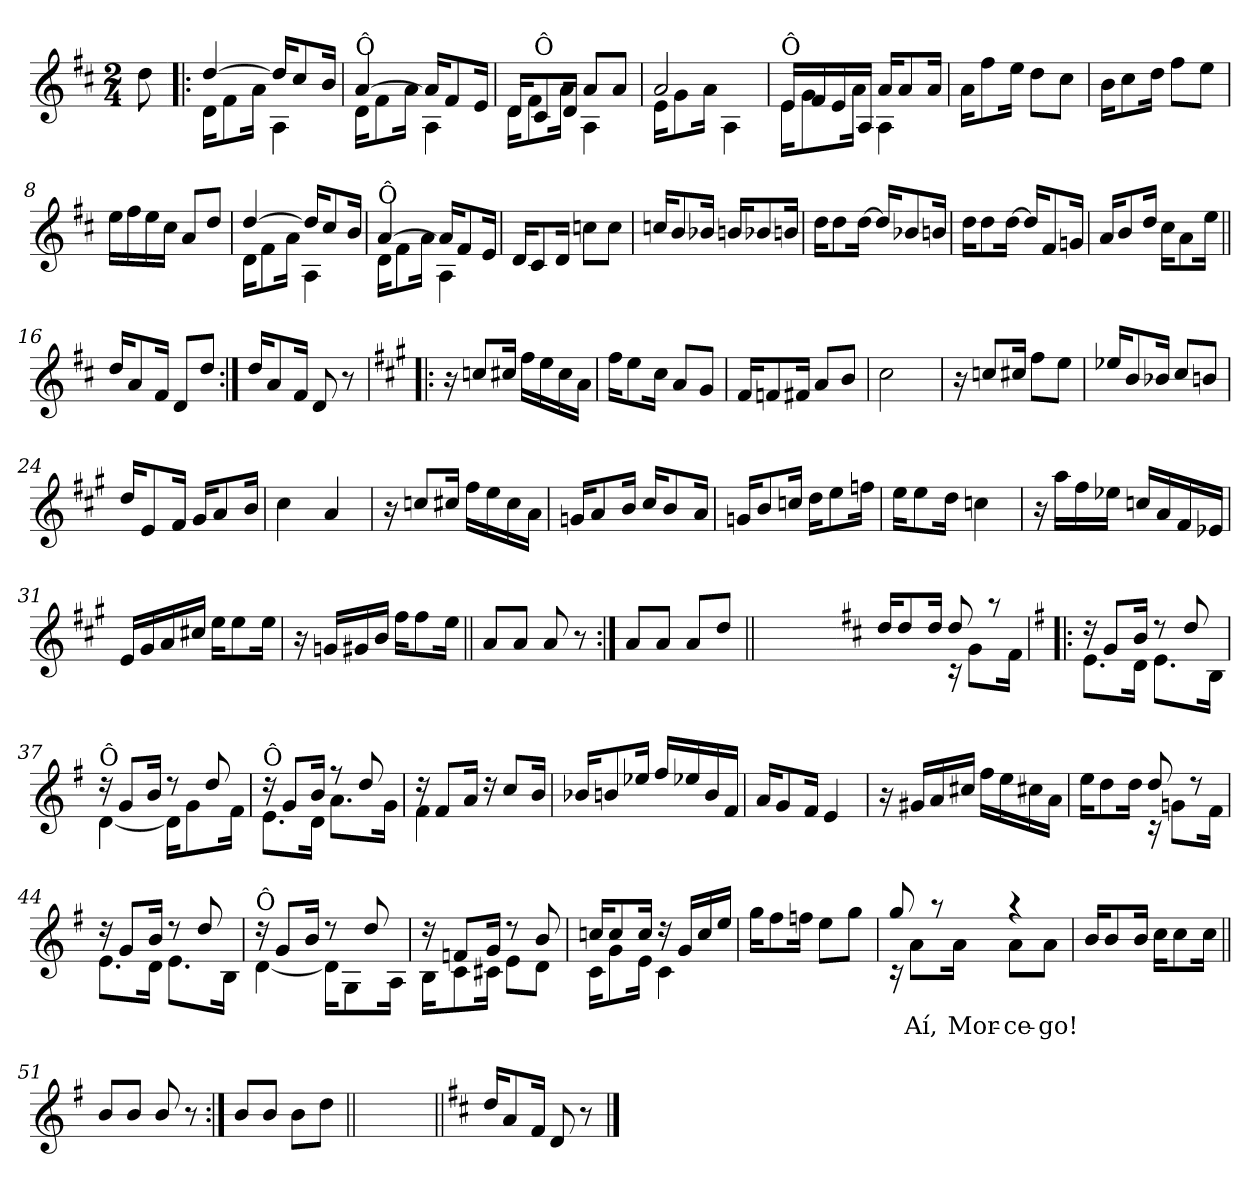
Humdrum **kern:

**kern	**text
*part1	*part1
*staff1	*staff1
*clefG2	*
*k[f#c#]	*
*D:	*
*M2/4	*
=	=
8dd\	.
=1!|:	=1!|:
*^	*
[>4dd/	16d\KL	.
.	8f#\	.
.	16a\Jk	.
16dd/KL]	4A\	.
8cc#/	.	.
16b/Jk	.	.
=2	=2	=2
!LO:TX:a:t=Ô	!	!
[>4a/	16d\KL	.
.	8f#\	.
.	16a\Jk	.
16a/KL]	4A\	.
8f#/	.	.
16e/Jk	.	.
=3	=3	=3
16d/KL	16d\KL	.
!LO:TX:a:t=Ô	!	!
8c#/	8f#\	.
16d/Jk	16a\Jk	.
8a/L	4A\	.
8a/J	.	.
=4	=4	=4
2a/	16e\KL	.
.	8g\	.
.	16a\Jk	.
.	4A\	.
!!LO:LB:g=z	!!
=5	=5	=5
!LO:TX:a:t=Ô	!	!
16e/LL	16e\KL	.
16f#/	8g\	.
16e/	.	.
16A/JJ	16a\Jk	.
16a/KL	4A\	.
8a/	.	.
16a/Jk	.	.
*v	*v	*
=6	=6
16a\KL	.
8ff#\	.
16ee\Jk	.
8dd\L	.
8cc#\J	.
=7	=7
16b\KL	.
8cc#\	.
16dd\Jk	.
8ff#\L	.
8ee\J	.
=8	=8
16ee\LL	.
16ff#\	.
16ee\	.
16cc#\JJ	.
8a/L	.
8dd/J	.
!!LO:LB:g=z
=9	=9
*^	*
[>4dd/	16d\KL	.
.	8f#\	.
.	16a\Jk	.
16dd/KL]	4A\	.
8cc#/	.	.
16b/Jk	.	.
=10	=10	=10
!LO:TX:a:t=Ô	!	!
[>4a/	16d\KL	.
.	8f#\	.
.	16a\Jk	.
16a/KL]	4A\	.
8f#/	.	.
16e/Jk	.	.
*v	*v	*
=11	=11
16d/KL	.
8c#/	.
16d/Jk	.
8ccn\L	.
8cc\J	.
=12	=12
16ccn/KL	.
8b/	.
16b-X/Jk	.
16bn/KL	.
8b-X/	.
16bn/Jk	.
!!LO:LB:g=z
=13	=13
16dd\KL	.
8dd\	.
[16dd\Jk	.
16dd/KL]	.
8b-X/	.
16bn/Jk	.
=14	=14
16dd\KL	.
8dd\	.
[16dd\Jk	.
16dd/KL]	.
8f#/	.
16gn/Jk	.
=15	=15
16a/KL	.
8b/	.
16dd/Jk	.
16cc#\KL	.
8a\	.
16ee\Jk	.
=16||	=16||
16dd/KL	.
8a/	.
16f#/Jk	.
8d/L	.
8dd/J	.
!!LO:LB:g=z
=17:|!	=17:|!
16dd/KL	.
8a/	.
16f#/Jk	.
8d/	.
8r	.
=18!|:	=18!|:
*k[f#c#g#]	*
*A:	*
16r	.
8ccn/L	.
16cc#X/Jk	.
16ff#\LL	.
16ee\	.
16cc#\	.
16a\JJ	.
=19	=19
16ff#\KL	.
8ee\	.
16cc#\Jk	.
8a/L	.
8g#/J	.
=20	=20
16f#/KL	.
8fn/	.
16f#X/Jk	.
8a/L	.
8b/J	.
!!LO:LB:g=z
=21	=21
2cc#\	.
=22	=22
16r	.
8ccn/L	.
16cc#X/Jk	.
8ff#\L	.
8ee\J	.
=23	=23
16ee-X/KL	.
8b/	.
16b-X/Jk	.
8cc#/L	.
8bn/J	.
=24	=24
16dd/KL	.
8e/	.
16f#/Jk	.
16g#/KL	.
8a/	.
16b/Jk	.
!!LO:LB:g=z
=25	=25
4cc#\	.
4a/	.
=26	=26
16r	.
8ccn/L	.
16cc#X/Jk	.
16ff#\LL	.
16ee\	.
16cc#\	.
16a\JJ	.
=27	=27
16gn/KL	.
8a/	.
16b/Jk	.
16cc#/KL	.
8b/	.
16a/Jk	.
=28	=28
16gn/KL	.
8b/	.
16ccn/Jk	.
16dd\KL	.
8ee\	.
16ffn\Jk	.
!!LO:LB:g=z
=29	=29
16ee\KL	.
8ee\	.
16dd\Jk	.
4ccn\	.
=30	=30
16r	.
16aa\LL	.
16ff#\	.
16ee-X\JJ	.
16ccn/LL	.
16a/	.
16f#/	.
16e-X/JJ	.
=31	=31
16e/LL	.
16g#/	.
16a/	.
16cc#X/JJ	.
16ee\KL	.
8ee\	.
16ee\Jk	.
=32	=32
16r	.
16gn/LL	.
16g#X/	.
16b/JJ	.
16ff#\KL	.
8ff#\	.
16ee\Jk	.
!!LO:LB:g=z
=33||	=33||
8a/L	.
8a/J	.
8a/	.
8r	.
=34:|!	=34:|!
8a/L	.
8a/J	.
8a/L	.
8dd/J	.
=34X341||	=34X341||
2ryy	.
!!LO:PB:g=z
=35-	=35-
*k[f#c#]	*
*D:	*
*^	*
16dd/KL	4ryy	.
8dd/	.	.
16dd/Jk	.	.
8dd/	16rc	.
.	8g\L	.
8raa	.	.
.	16f#\Jk	.
=36!|:	=36!|:	=36!|:
*k[f#]	*	*
*G:	*	*
16rcc	8.e\L	.
8g/L	.	.
16b/Jk	16d\Jk	.
8r	8.e\L	.
8dd/	.	.
.	16B\Jk	.
=37	=37	=37
!LO:TX:a:t=Ô	!	!
16rcc	[<4d\	.
8g/L	.	.
16b/Jk	.	.
8r	16d\KL]	.
.	8g\	.
8dd/	.	.
.	16f#\Jk	.
=38	=38	=38
!LO:TX:a:t=Ô	!	!
16rcc	8.e\L	.
8g/L	.	.
16b/Jk	16d\Jk	.
8rff	8.a\L	.
8dd/	.	.
.	16g\Jk	.
!!LO:LB:g=z	!!
=39	=39	=39
16rdd	4f#\	.
8f#/L	.	.
16a/Jk	.	.
16rcc	4e\yy	.
8cc/L	.	.
16b/Jk	.	.
*v	*v	*
=40	=40
16b-X/KL	.
8bn/	.
16ee-X/Jk	.
16ff#/LL	.
16ee-X/	.
16b/	.
16f#/JJ	.
=41	=41
16a/KL	.
8g/	.
16f#/Jk	.
4e/	.
=42	=42
16r	.
16g#X/LL	.
16a/	.
16cc#X/JJ	.
16ff#\LL	.
16ee\	.
16cc#X\	.
16a\JJ	.
!!LO:LB:g=z
=43	=43
*^	*
16ee\KL	4ryy	.
8dd\	.	.
16dd\Jk	.	.
8dd/	16rc	.
.	8gn\L	.
8rcc	.	.
.	16f#\Jk	.
=44	=44	=44
16rcc	8.e\L	.
8g/L	.	.
16b/Jk	16d\Jk	.
8r	8.e\L	.
8dd/	.	.
.	16B\Jk	.
=45	=45	=45
!LO:TX:a:t=Ô	!	!
16rcc	[<4d\	.
8g/L	.	.
16b/Jk	.	.
8r	16d\KL]	.
.	8G\	.
8dd/	.	.
.	16A\Jk	.
=46	=46	=46
16rcc	16B\KL	.
8fn/L	8c\	.
16g/Jk	16c#X\Jk	.
8rcc	8e\L	.
8b/	8d\J	.
!!LO:LB:g=z	!!
=47	=47	=47
16ccn/KL	16c\KL	.
8cc/	8g\	.
16cc/Jk	16e\Jk	.
16rdd	4c\	.
16g/LL	.	.
16cc/	.	.
16ee/JJ	.	.
*v	*v	*
=48	=48
16gg\KL	.
8ff#\	.
16ffn\Jk	.
8ee\L	.
8gg\J	.
=49	=49
*^	*
8gg/	16rc	.
!	!	!LO:LY:b
.	8a\L	Aí,
8raa	.	.
!	!	!LO:LY:b
.	16a\Jk	Mor-
!	!	!LO:LY:b
4raa	8a\L	-ce-
!	!	!LO:LY:b
.	8a\J	-go!
*v	*v	*
=50	=50
16b/KL	.
8b/	.
16b/Jk	.
16cc\KL	.
8cc\	.
16cc\Jk	.
!!LO:LB:g=z
=51||	=51||
8b/L	.
8b/J	.
8b/	.
8r	.
=52:|!	=52:|!
8b/L	.
8b/J	.
8b\L	.
8dd\J	.
=53||	=53||
2ryy	.
=54||	=54||
*k[f#c#]	*
*D:	*
16dd/KL	.
8a/	.
16f#/Jk	.
8d/	.
8r	.
==	==
*-	*-
